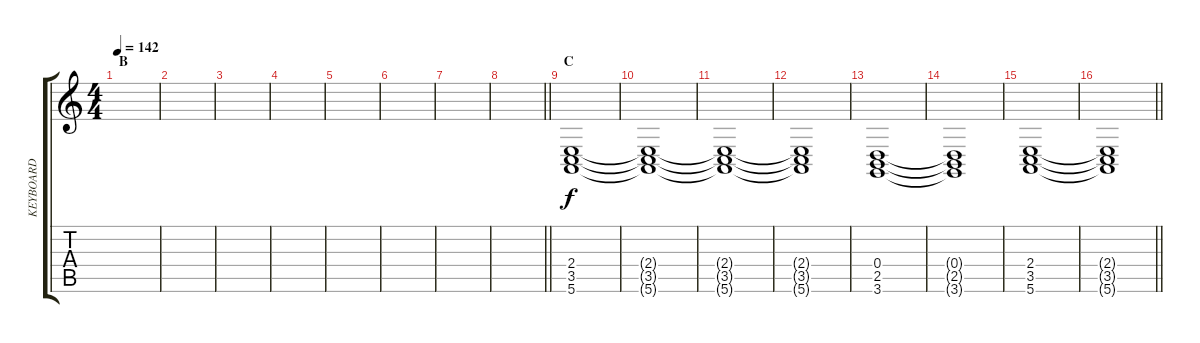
\track ("KEYBOARD" "KEYBOARD") {instrument stringensemble2}
\staff {score tabs}
\tuning (E4 B3 G3 D3 A2 E2) {hide}
\ts (4 4)
\section ("" "B")
\tempo 142
\clef g2
\ks c
|
|
|
|
|
|
|
\barLineRight lightlight
|
\section ("" "C")
(2.4 3.5 5.6).1 |
(2.4{t} 3.5{t} 5.6{t}).1 |
(2.4{t} 3.5{t} 5.6{t}).1 |
(2.4{t} 3.5{t} 5.6{t}).1 |
(0.4 2.5 3.6).1 |
(0.4{t} 2.5{t} 3.6{t}).1 |
(2.4 3.5 5.6).1 |
\barLineRight lightlight
(2.4{t} 3.5{t} 5.6{t}).1
